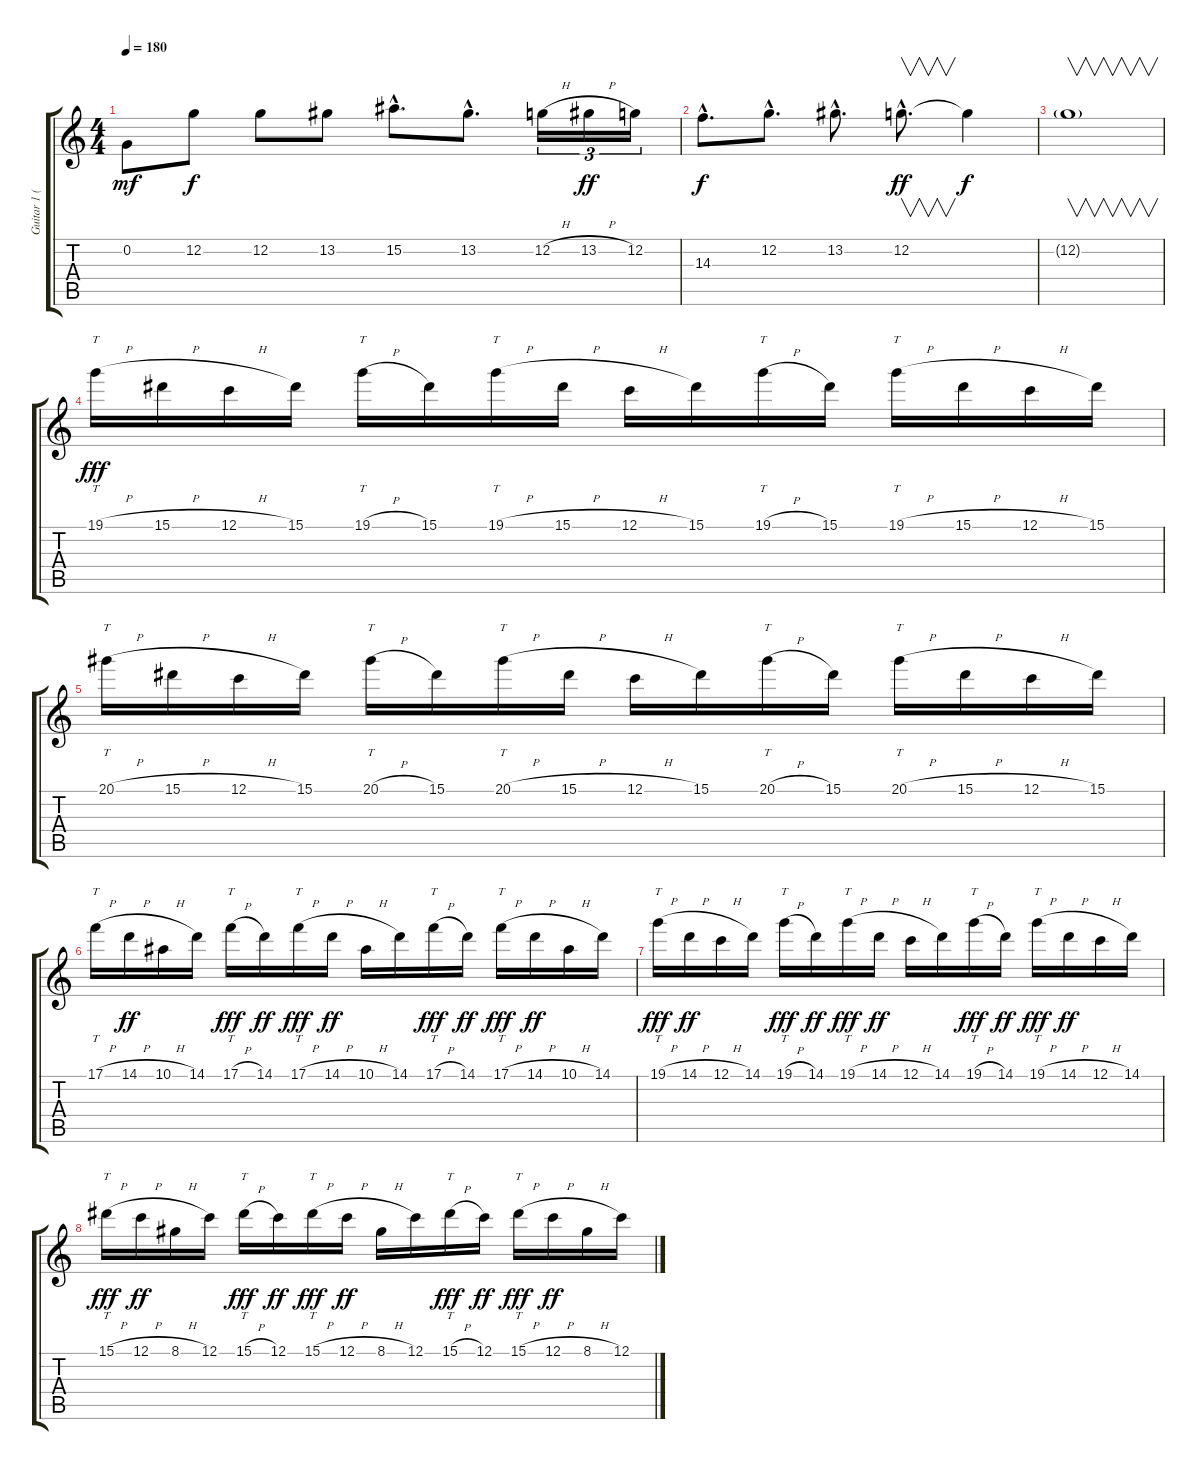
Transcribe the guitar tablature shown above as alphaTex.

\track ("Guitar 1 (Solo)" "Guitar 1 (") {instrument distortionguitar}
\staff {score tabs}
\tuning (C4 G3 Eb3 Bb2 F2 C2) {hide}
\ts (4 4)
\tempo 180
\clef g2
\ks c
0.2.8{dy mf} 12.2.8{dy f} 12.2.8 13.2.8 15.2{hac}.8{d} 13.2{hac}.8{d} 12.2{h}.16{tu (3 2)} 13.2{h}.16{tu (3 2) dy ff} 12.2.16{tu (3 2)} |
14.3{hac}.8{d dy f} 12.2{hac}.8{d} 13.2{hac}.8{d} 12.2{hac}.8{v d dy ff} 12.2{t}.4{dy f} |
12.2{g}.1{v} |
19.1{h}.16{tt dy fff balance 9} 15.1{h}.16 12.1{h}.16 15.1.16 19.1{h}.16{tt} 15.1.16 19.1{h}.16{tt} 15.1{h}.16 12.1{h}.16 15.1.16 19.1{h}.16{tt} 15.1.16 19.1{h}.16{tt} 15.1{h}.16 12.1{h}.16 15.1.16 |
20.1{h}.16{tt} 15.1{h}.16 12.1{h}.16 15.1.16 20.1{h}.16{tt} 15.1.16 20.1{h}.16{tt} 15.1{h}.16 12.1{h}.16 15.1.16 20.1{h}.16{tt} 15.1.16 20.1{h}.16{tt} 15.1{h}.16 12.1{h}.16 15.1.16 |
17.1{h}.16{tt} 14.1{h}.16{dy ff} 10.1{h}.16 14.1.16 17.1{h}.16{tt dy fff} 14.1.16{dy ff} 17.1{h}.16{tt dy fff} 14.1{h}.16{dy ff} 10.1{h}.16 14.1.16 17.1{h}.16{tt dy fff} 14.1.16{dy ff} 17.1{h}.16{tt dy fff} 14.1{h}.16{dy ff} 10.1{h}.16 14.1.16 |
19.1{h}.16{tt dy fff} 14.1{h}.16{dy ff} 12.1{h}.16 14.1.16 19.1{h}.16{tt dy fff} 14.1.16{dy ff} 19.1{h}.16{tt dy fff} 14.1{h}.16{dy ff} 12.1{h}.16 14.1.16 19.1{h}.16{tt dy fff} 14.1.16{dy ff} 19.1{h}.16{tt dy fff} 14.1{h}.16{dy ff} 12.1{h}.16 14.1.16 |
15.1{h}.16{tt dy fff} 12.1{h}.16{dy ff} 8.1{h}.16 12.1.16 15.1{h}.16{tt dy fff} 12.1.16{dy ff} 15.1{h}.16{tt dy fff} 12.1{h}.16{dy ff} 8.1{h}.16 12.1.16 15.1{h}.16{tt dy fff} 12.1.16{dy ff} 15.1{h}.16{tt dy fff} 12.1{h}.16{dy ff} 8.1{h}.16 12.1.16
